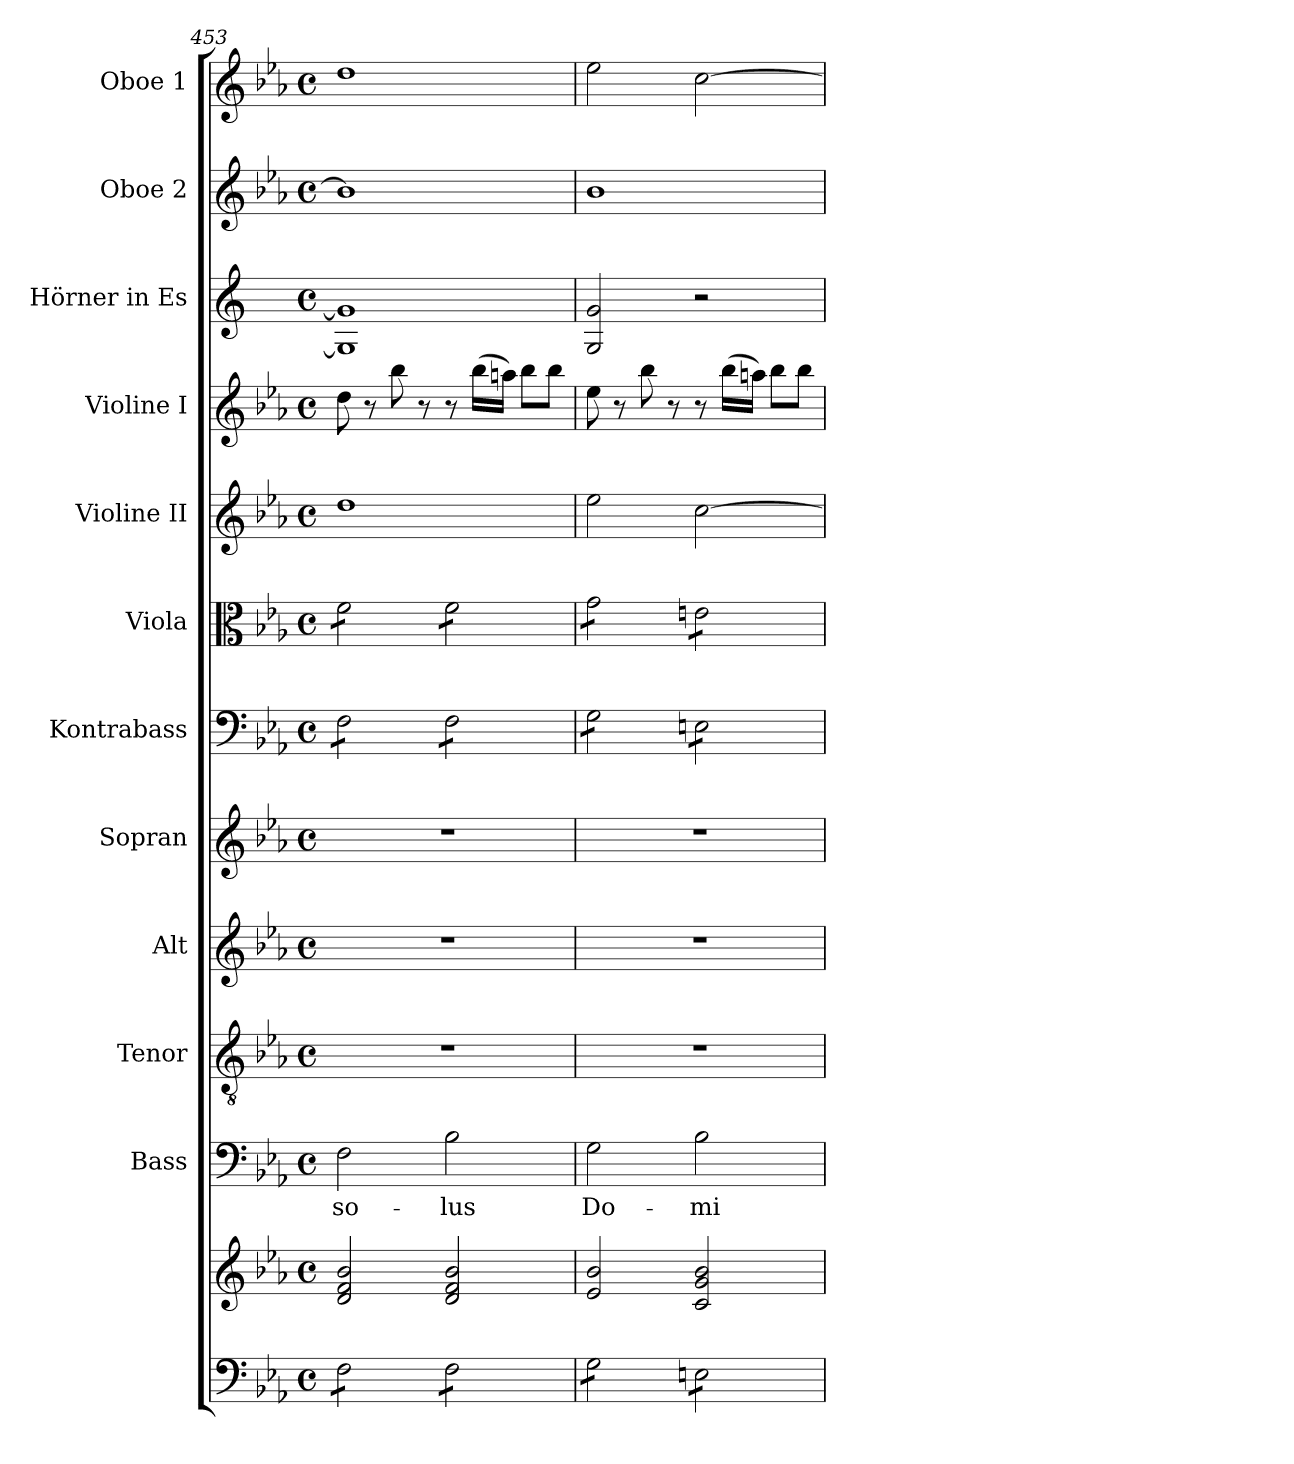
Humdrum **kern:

**kern	**kern	**kern	**text	**kern	**kern	**kern	**kern	**kern	**kern	**kern	**kern	**kern	**kern
*part12	*part12	*part11	*part11	*part10	*part9	*part8	*part7	*part6	*part5	*part4	*part3	*part2	*part1
*staff13	*staff12	*staff11	*staff11	*staff10	*staff9	*staff8	*staff7	*staff6	*staff5	*staff4	*staff3	*staff2	*staff1
*	*	*I"Bass	*	*I"Tenor	*I"Alt	*I"Sopran	*I"Kontrabass	*I"Viola	*I"Violine II	*I"Violine I	*I"Hörner in Es	*I"Oboe 2	*I"Oboe 1
*	*	*I'B.	*	*I'T.	*I'A.	*I'S.	*I'Kb.	*I'Vla.	*I'Vl. II	*I'Vl. I	*	*I'Ob. 2	*I'Ob. 1
*clefF4	*clefG2	*clefF4	*	*clefGv2	*clefG2	*clefG2	*clefF4	*clefC3	*clefG2	*clefG2	*clefG2	*clefG2	*clefG2
*	*	*	*	*	*	*	*ITrd7c12	*	*	*	*ITrd5c9	*	*
*k[b-e-a-]	*k[b-e-a-]	*k[b-e-a-]	*	*k[b-e-a-]	*k[b-e-a-]	*k[b-e-a-]	*k[b-e-a-]	*k[b-e-a-]	*k[b-e-a-]	*k[b-e-a-]	*k[b-e-a-]	*k[b-e-a-]	*k[b-e-a-]
*E-:	*E-:	*E-:	*	*E-:	*E-:	*E-:	*E-:	*E-:	*E-:	*E-:	*E-:	*E-:	*E-:
*M4/4	*M4/4	*M4/4	*	*M4/4	*M4/4	*M4/4	*M4/4	*M4/4	*M4/4	*M4/4	*M4/4	*M4/4	*M4/4
*met(c)	*met(c)	*met(c)	*	*met(c)	*met(c)	*met(c)	*met(c)	*met(c)	*met(c)	*met(c)	*met(c)	*met(c)	*met(c)
=453	=453	=453	=453	=453	=453	=453	=453	=453	=453	=453	=453	=453	=453
!	!	!	!LO:LY:b	!	!	!	!	!	!	!	!	!	!
*tremolo	*	*	*	*	*	*	*	*	*	*	*	*	*
*	*	*	*	*	*	*	*tremolo	*	*	*	*	*	*
*	*	*	*	*	*	*	*	*tremolo	*	*	*	*	*
8F\L	2d/ 2f/ 2b-/	2F\	so-	1r	1r	1r	8FF\L	8f\L	1dd	8dd\	1BB-] 1B-]	1b-]	1dd
8F\	.	.	.	.	.	.	8FF\	8f\	.	8r	.	.	.
8F\	.	.	.	.	.	.	8FF\	8f\	.	8bb-\	.	.	.
8F\J	.	.	.	.	.	.	8FF\J	8f\J	.	8r	.	.	.
!	!	!	!LO:LY:b	!	!	!	!	!	!	!	!	!	!
8F\L	2d/ 2f/ 2b-/	2B-\	-lus	.	.	.	8FF\L	8f\L	.	8r	.	.	.
8F\	.	.	.	.	.	.	8FF\	8f\	.	(>16bb-\LL	.	.	.
.	.	.	.	.	.	.	.	.	.	16aan\JJ)	.	.	.
8F\	.	.	.	.	.	.	8FF\	8f\	.	8bb-\L	.	.	.
8F\J	.	.	.	.	.	.	8FF\J	8f\J	.	8bb-\J	.	.	.
=454	=454	=454	=454	=454	=454	=454	=454	=454	=454	=454	=454	=454	=454
!	!	!	!LO:LY:b	!	!	!	!	!	!	!	!	!	!
8G\L	2e-/ 2b-/	2G\	Do-	1r	1r	1r	8GG\L	8g\L	2ee-\	8ee-\	2BB-/ 2B-/	1b-	2ee-\
8G\	.	.	.	.	.	.	8GG\	8g\	.	8r	.	.	.
8G\	.	.	.	.	.	.	8GG\	8g\	.	8bb-\	.	.	.
8G\J	.	.	.	.	.	.	8GG\J	8g\J	.	8r	.	.	.
!	!	!	!LO:LY:b	!	!	!	!	!	!	!	!	!	!
8En\L	2c/ 2g/ 2b-/	2B-\	-mi-	.	.	.	8EEn\L	8en\L	[2cc\	8r	2r	.	[2cc\
8En\	.	.	.	.	.	.	8EEn\	8en\	.	(>16bb-\LL	.	.	.
.	.	.	.	.	.	.	.	.	.	16aan\JJ)	.	.	.
8En\	.	.	.	.	.	.	8EEn\	8en\	.	8bb-\L	.	.	.
8En\J	.	.	.	.	.	.	8EEn\J	8en\J	.	8bb-\J	.	.	.
*	*	*	*	*	*	*	*	*Xtremolo	*	*	*	*	*
*	*	*	*	*	*	*	*Xtremolo	*	*	*	*	*	*
*Xtremolo	*	*	*	*	*	*	*	*	*	*	*	*	*
=	=	=	=	=	=	=	=	=	=	=	=	=	=
*-	*-	*-	*-	*-	*-	*-	*-	*-	*-	*-	*-	*-	*-
